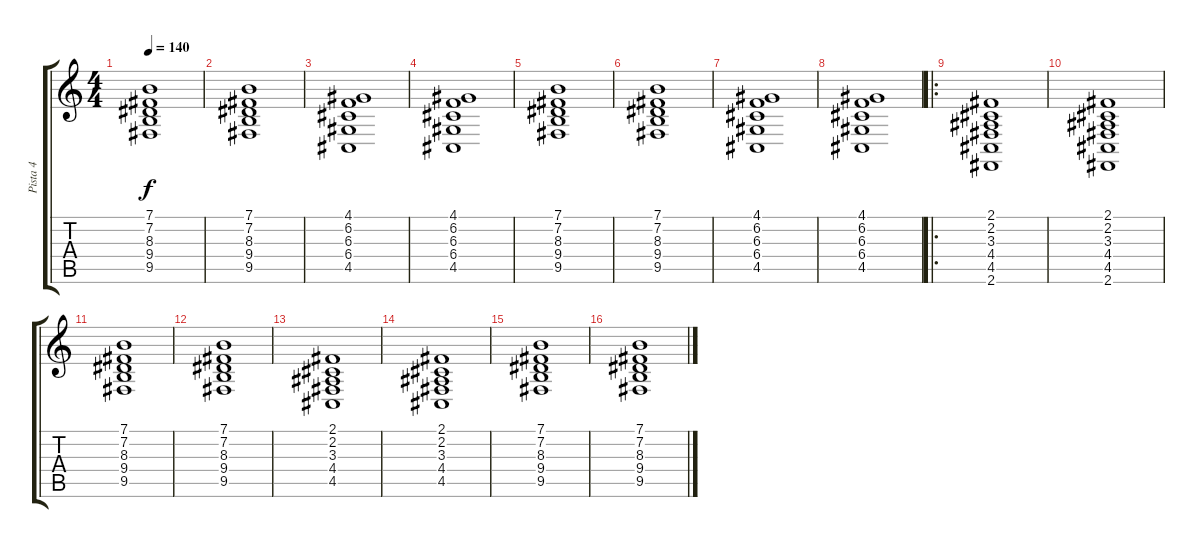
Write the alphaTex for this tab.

\track ("Pista 4" "Pista 4") {instrument fx6goblins}
\staff {score tabs}
\tuning (E4 B3 G3 D3 A2 E2) {hide}
\ts (4 4)
\tempo 140
\clef g2
\ks c
(7.1 7.2 8.3 9.4 9.5).1{dy f} |
(7.1 7.2 8.3 9.4 9.5).1 |
(4.1 6.2 6.3 6.4 4.5).1 |
(4.1 6.2 6.3 6.4 4.5).1 |
(7.1 7.2 8.3 9.4 9.5).1 |
(7.1 7.2 8.3 9.4 9.5).1 |
(4.1 6.2 6.3 6.4 4.5).1 |
(4.1 6.2 6.3 6.4 4.5).1 |
\ro
(2.1 2.2 3.3 4.4 4.5 2.6).1 |
(2.1 2.2 3.3 4.4 4.5 2.6).1 |
(7.1 7.2 8.3 9.4 9.5).1 |
(7.1 7.2 8.3 9.4 9.5).1 |
(2.1 2.2 3.3 4.4 4.5).1 |
(2.1 2.2 3.3 4.4 4.5).1 |
(7.1 7.2 8.3 9.4 9.5).1 |
(7.1 7.2 8.3 9.4 9.5).1
